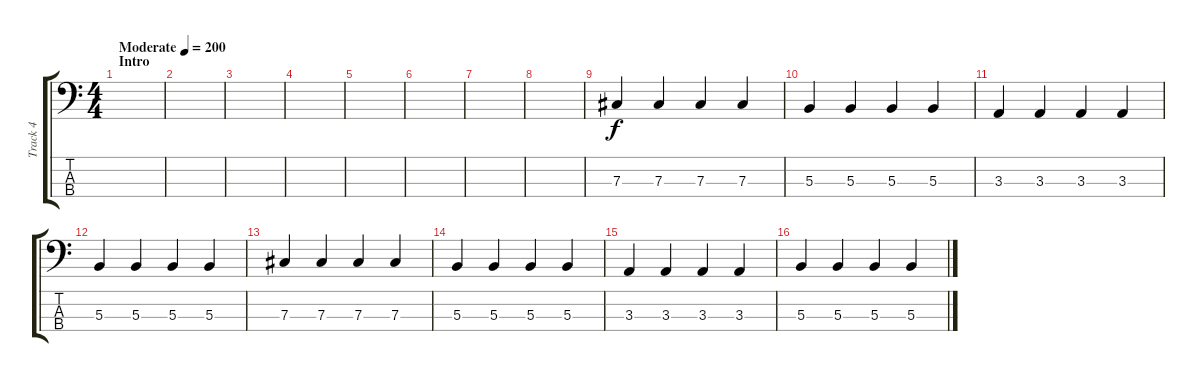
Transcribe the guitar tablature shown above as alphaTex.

\track ("Track 4" "Track 4") {instrument electricbasspick}
\staff {score tabs}
\tuning (E2 B1 Gb1 B0) {hide}
\ts (4 4)
\section ("" "Intro")
\tempo (200 "Moderate")
\clef f4
\ks c
|
|
|
|
|
|
|
|
7.3.4 7.3.4 7.3.4 7.3.4 |
5.3.4 5.3.4 5.3.4 5.3.4 |
3.3.4 3.3.4 3.3.4 3.3.4 |
5.3.4 5.3.4 5.3.4 5.3.4 |
7.3.4 7.3.4 7.3.4 7.3.4 |
5.3.4 5.3.4 5.3.4 5.3.4 |
3.3.4 3.3.4 3.3.4 3.3.4 |
5.3.4 5.3.4 5.3.4 5.3.4
